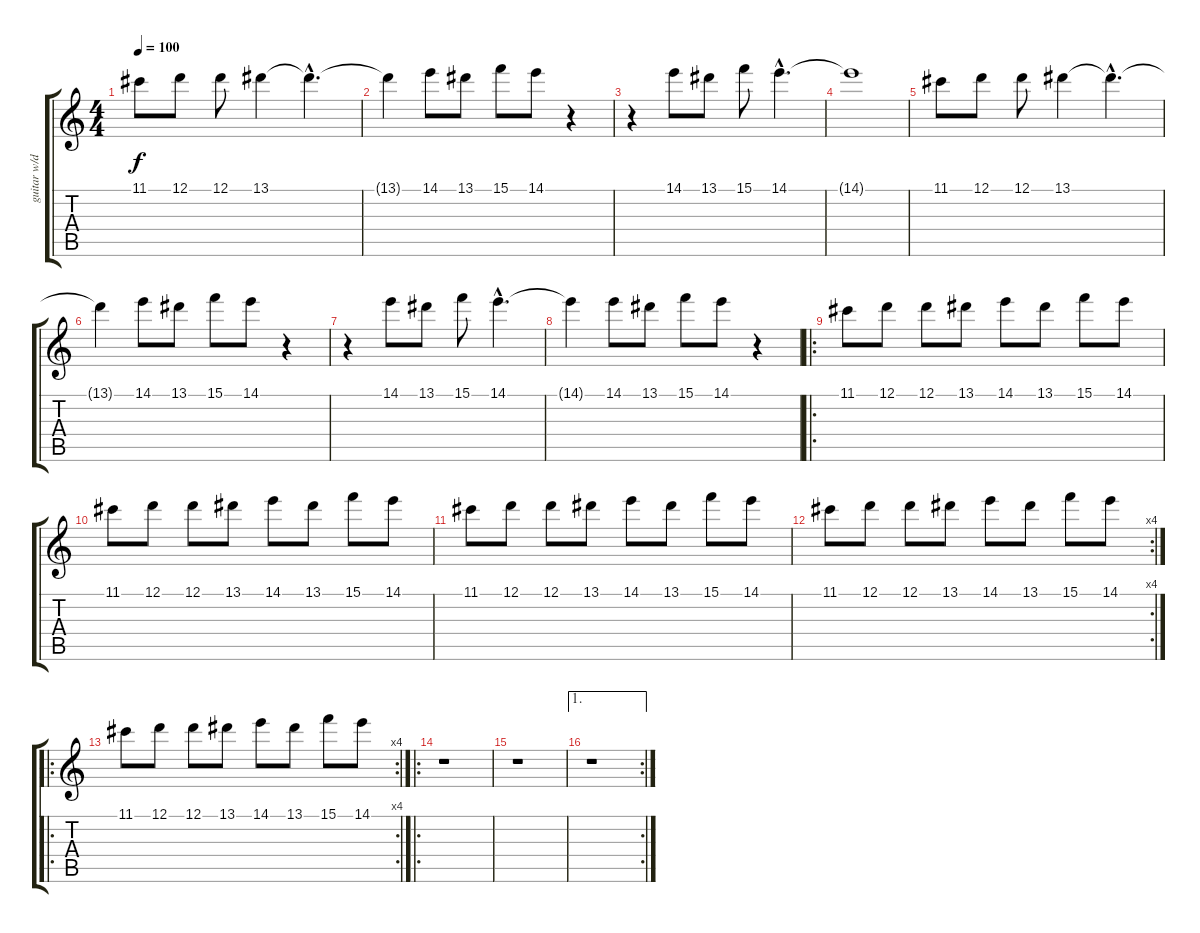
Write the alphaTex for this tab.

\track ("guitar w/delay" "guitar w/d") {instrument electricguitarclean}
\staff {score tabs}
\tuning (D4 A3 F3 C3 G2 C2) {hide}
\ts (4 4)
\tempo 100
\clef g2
\ks c
11.1.8{dy f} 12.1.8 12.1.8 13.1.4 13.1{hac t}.4{d} |
13.1{t}.4 14.1.8 13.1.8 15.1.8 14.1.8 r.4 |
r.4 14.1.8 13.1.8 15.1.8 14.1{hac}.4{d} |
14.1{t}.1 |
11.1.8 12.1.8 12.1.8 13.1.4 13.1{hac t}.4{d} |
13.1{t}.4 14.1.8 13.1.8 15.1.8 14.1.8 r.4 |
r.4 14.1.8 13.1.8 15.1.8 14.1{hac}.4{d} |
14.1{t}.4 14.1.8 13.1.8 15.1.8 14.1.8 r.4 |
\ro
11.1.8 12.1.8 12.1.8 13.1.8 14.1.8 13.1.8 15.1.8 14.1.8 |
11.1.8 12.1.8 12.1.8 13.1.8 14.1.8 13.1.8 15.1.8 14.1.8 |
11.1.8 12.1.8 12.1.8 13.1.8 14.1.8 13.1.8 15.1.8 14.1.8 |
\rc 4
11.1.8 12.1.8 12.1.8 13.1.8 14.1.8 13.1.8 15.1.8 14.1.8 |
\ro
\rc 4
11.1.8 12.1.8 12.1.8 13.1.8 14.1.8 13.1.8 15.1.8 14.1.8 |
\ro
r.1 |
r.1 |
\ae 1
\rc 2
r.1
